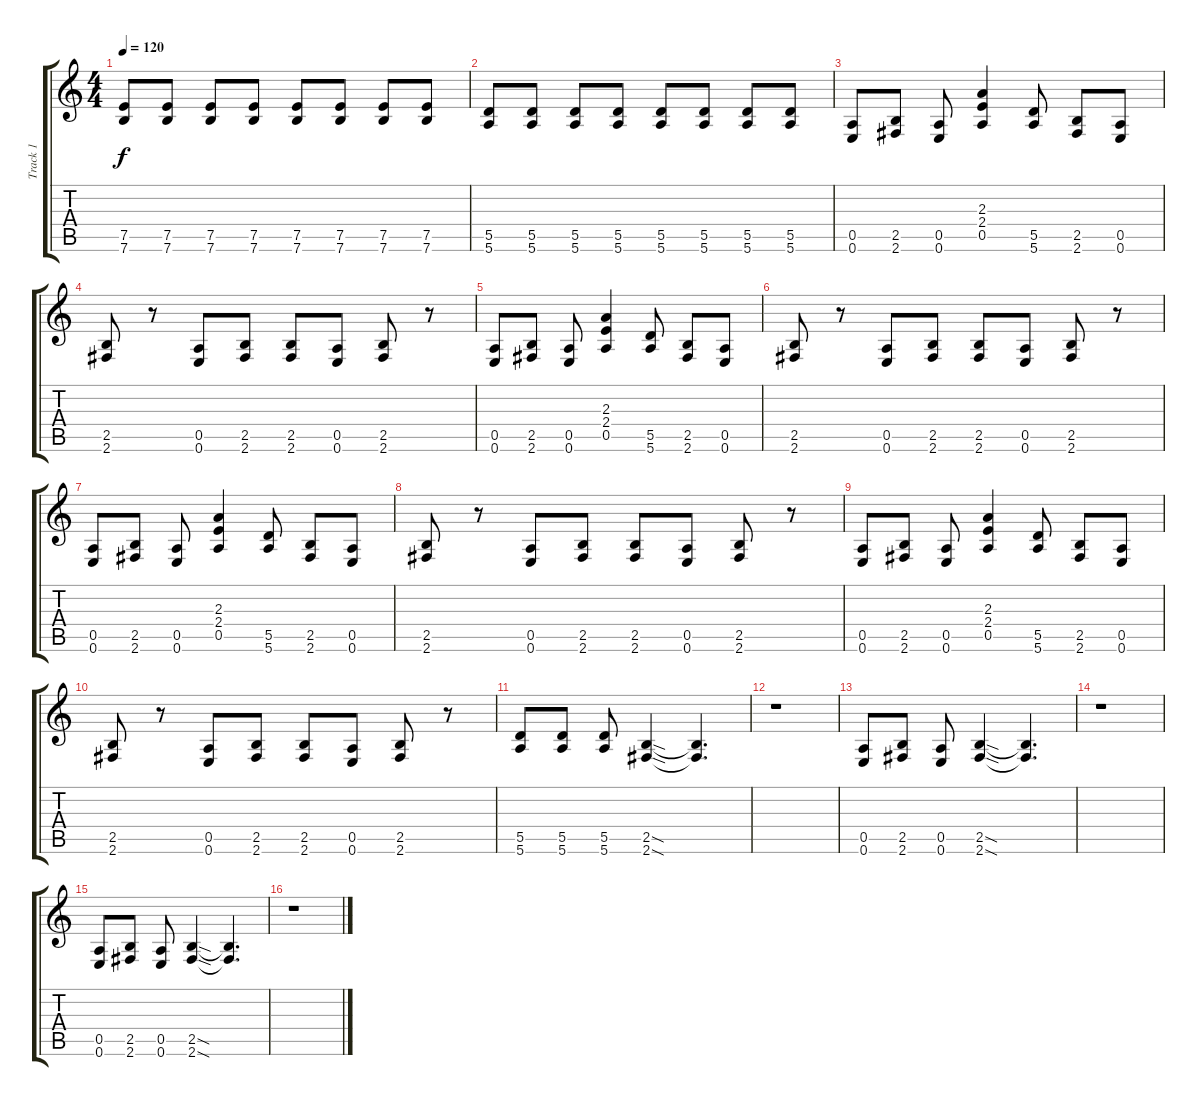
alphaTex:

\track ("Track 1" "Track 1") {instrument overdrivenguitar}
\staff {score tabs}
\tuning (E4 B3 G3 D3 A2 E2) {hide}
\ts (4 4)
\tempo 120
\clef g2
\ks c
(7.5 7.6).8{dy f} (7.5 7.6).8 (7.5 7.6).8 (7.5 7.6).8 (7.5 7.6).8 (7.5 7.6).8 (7.5 7.6).8 (7.5 7.6).8 |
(5.5 5.6).8 (5.5 5.6).8 (5.5 5.6).8 (5.5 5.6).8 (5.5 5.6).8 (5.5 5.6).8 (5.5 5.6).8 (5.5 5.6).8 |
(0.5 0.6).8 (2.5 2.6).8 (0.5 0.6).8 (2.3 2.4 0.5).4 (5.5 5.6).8 (2.5 2.6).8 (0.5 0.6).8 |
(2.5 2.6).8 r.8 (0.5 0.6).8 (2.5 2.6).8 (2.5 2.6).8 (0.5 0.6).8 (2.5 2.6).8 r.8 |
(0.5 0.6).8 (2.5 2.6).8 (0.5 0.6).8 (2.3 2.4 0.5).4 (5.5 5.6).8 (2.5 2.6).8 (0.5 0.6).8 |
(2.5 2.6).8 r.8 (0.5 0.6).8 (2.5 2.6).8 (2.5 2.6).8 (0.5 0.6).8 (2.5 2.6).8 r.8 |
(0.5 0.6).8 (2.5 2.6).8 (0.5 0.6).8 (2.3 2.4 0.5).4 (5.5 5.6).8 (2.5 2.6).8 (0.5 0.6).8 |
(2.5 2.6).8 r.8 (0.5 0.6).8 (2.5 2.6).8 (2.5 2.6).8 (0.5 0.6).8 (2.5 2.6).8 r.8 |
(0.5 0.6).8 (2.5 2.6).8 (0.5 0.6).8 (2.3 2.4 0.5).4 (5.5 5.6).8 (2.5 2.6).8 (0.5 0.6).8 |
(2.5 2.6).8 r.8 (0.5 0.6).8 (2.5 2.6).8 (2.5 2.6).8 (0.5 0.6).8 (2.5 2.6).8 r.8 |
(5.5 5.6).8 (5.5 5.6).8 (5.5 5.6).8 (2.5{sod} 2.6{sod}).4 (2.5{t} 2.6{t}).4{d} |
r.1 |
(0.5 0.6).8 (2.5 2.6).8 (0.5 0.6).8 (2.5{sod} 2.6{sod}).4 (2.5{t} 2.6{t}).4{d} |
r.1 |
(0.5 0.6).8 (2.5 2.6).8 (0.5 0.6).8 (2.5{sod} 2.6{sod}).4 (2.5{t} 2.6{t}).4{d} |
r.1
